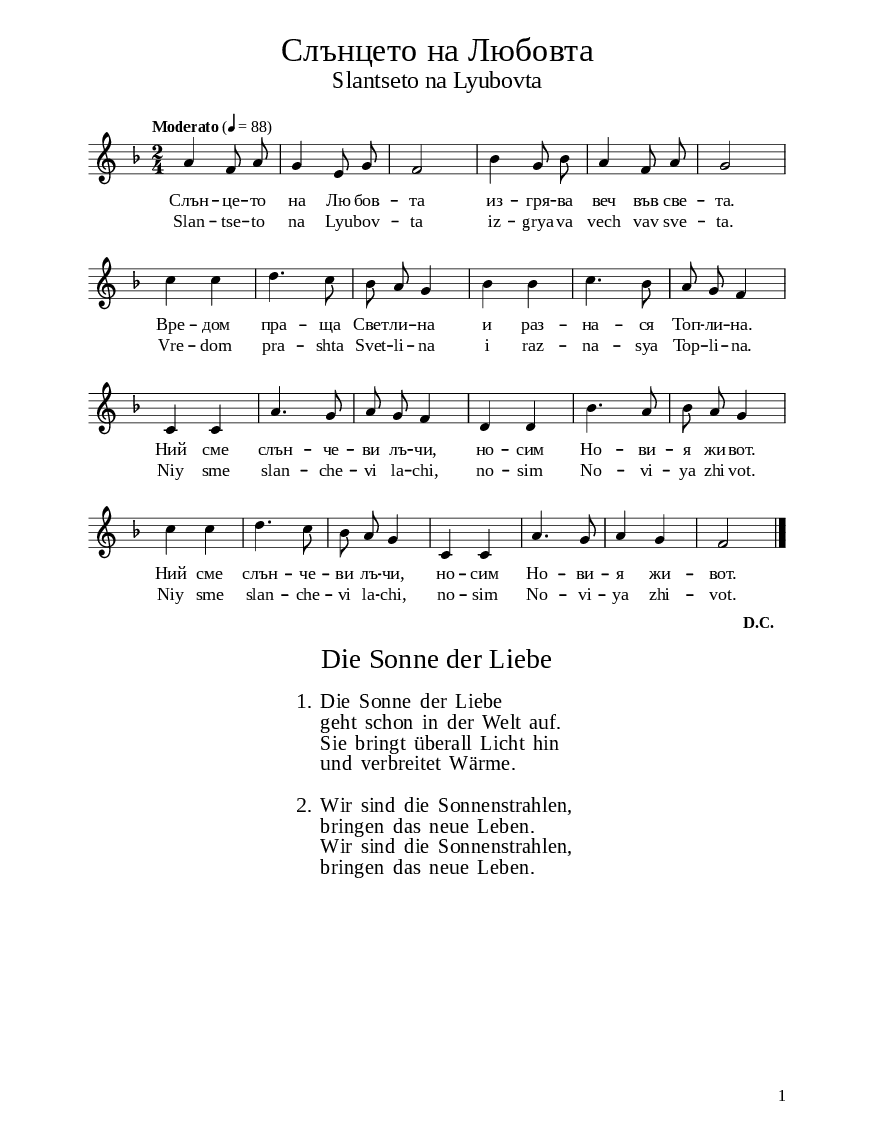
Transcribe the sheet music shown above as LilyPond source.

\version "2.22.1"

% include paper part and global functions
\include "include/globals.ily"

\bookpart {
  \include "include/bookpart-paper.ily"
  \score {
    \include "include/score-layout.ily"

    \new Voice \absolute  {
      \clef treble
      \key f \major
      \time 2/4
      \tempoFunc "Moderato" 4 "88"
      \autoBeamOff
      a'4 f'8 a' | g'4 e'8 g' | f'2 | bes'4 g'8 bes' | a'4 f'8 a' | g'2 \break |
      c''4 c'' | d''4. c''8 | bes'8 a' g'4 | bes'4 bes' | c''4. bes'8 | a'8 g' f'4 \break |
      c'4 c' | a'4. g'8 | a'8 g' f'4 | d'4 d' | bes'4. a'8 | bes'8 a' g'4 \break |
      c''4 c'' | d''4. c''8 | bes'8 a' g'4 | c'4 c' | a'4. g'8 | a'4 g' | f'2 |\break \bar "|."
    }

    \addlyrics {
      Слън -- це -- то на Лю -- бов -- та из -- гря -- ва веч във све -- та.
      Вре -- дом пра -- ща Свет -- ли -- на и раз -- на -- ся Топ -- ли -- на.
      Ний сме слън -- че -- ви лъ -- чи, но -- сим Но -- ви -- я жи -- вот.
      Ний сме слън -- че -- ви лъ -- чи, но -- сим Но -- ви -- я жи -- вот.
    }

    \addlyrics {
      Slan -- tse -- to na Lyu -- bov -- ta iz -- grya -- va vech vav sve -- ta.
      Vre -- dom pra -- shta Svet -- li -- na i raz -- na -- sya Top -- li -- na.
      Niy sme slan -- che -- vi la -- chi, no -- sim No -- vi -- ya zhi -- vot.
      Niy sme slan -- che -- vi la -- chi, no -- sim No -- vi -- ya zhi -- vot.
    }
    \header {
      title = \titleFunc "Слънцето на Любовта" "Slantseto na Lyubovta"
    }

    \midi{}

  } % score

  \markup \dc-one "D.C."

  % include foreign translation(s) of the song
  \version "2.24.0"

\markup \fill-line { \fontsize #deTitleFontSize "Die Sonne der Liebe" }
\markup \null
\markup \null
\markup \fontsize #deCoupletFontSize {
  \hspace #20
  \override #`(baseline-skip . ,deCoupletBaselineSkip)

  \column {
   
     \line { 1. Die Sonne der Liebe}

\line { "   " geht schon in der Welt auf.}

\line { "   " Sie bringt überall Licht hin}

\line { "   " und verbreitet Wärme.}

\line { " " } 
\line { 2. Wir sind die Sonnenstrahlen,}

\line { "   " bringen das neue Leben.}

\line { "   " Wir sind die Sonnenstrahlen,}

\line { "   " bringen das neue Leben.}
     
     
     
       }
        
    }    

%--------------------------------------------------------------------- 


} % bookpart
